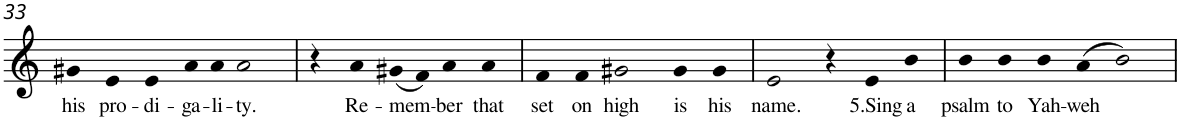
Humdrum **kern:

**kern	**text
*part1	*part1
*staff1	*staff1
*I"Voice	*
!!LO:PB:g=z
*clefG2	*
*k[]	*
*M6/4	*
=33	=33
!	!LO:LY:b
4g#X	his
!	!LO:LY:b
4e	pro-
!	!LO:LY:b
4e	-di-
!	!LO:LY:b
8aL	-ga-
!	!LO:LY:b
8aJ	-li-
!	!LO:LY:b
2a	-ty.
=34	=34
4r	.
!	!LO:LY:b
4a	Re-
!	!LO:LY:b
(8g#XL	-mem-
8fJ)	.
!	!LO:LY:b
4a	-ber
!	!LO:LY:b
4a	that
=35	=35
!	!LO:LY:b
4f	set
!	!LO:LY:b
4f	on
!	!LO:LY:b
2g#X	high
!	!LO:LY:b
4g#	is
!	!LO:LY:b
4g#	his
=36	=36
!	!LO:LY:b
2e	name.
4r	.
!	!LO:LY:b
4e	5.Sing
!	!LO:LY:b
4b	a
=37	=37
!	!LO:LY:b
4b	psalm
!	!LO:LY:b
4b	to
!	!LO:LY:b
4b	Yah-
!	!LO:LY:b
(4a	-weh
2b)	.
=	=
*-	*-
